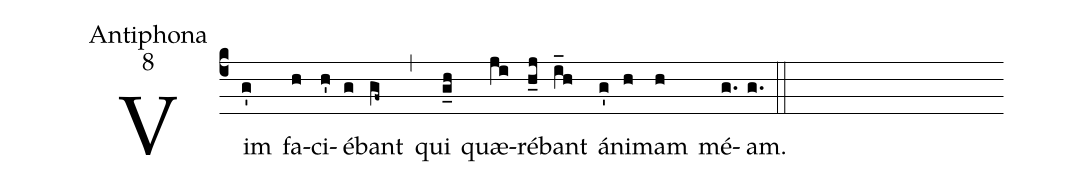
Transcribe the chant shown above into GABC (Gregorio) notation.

office-part:Antiphona;
mode:8;
%%
(c4) Vim(g') fa(h)ci(h')é(g)bant(gf~) (,) qui(g_h) quæ(ji)ré(h_j)bant(i_h) á(g')ni(h)mam(h) mé(g.)am.(g.) (::)
